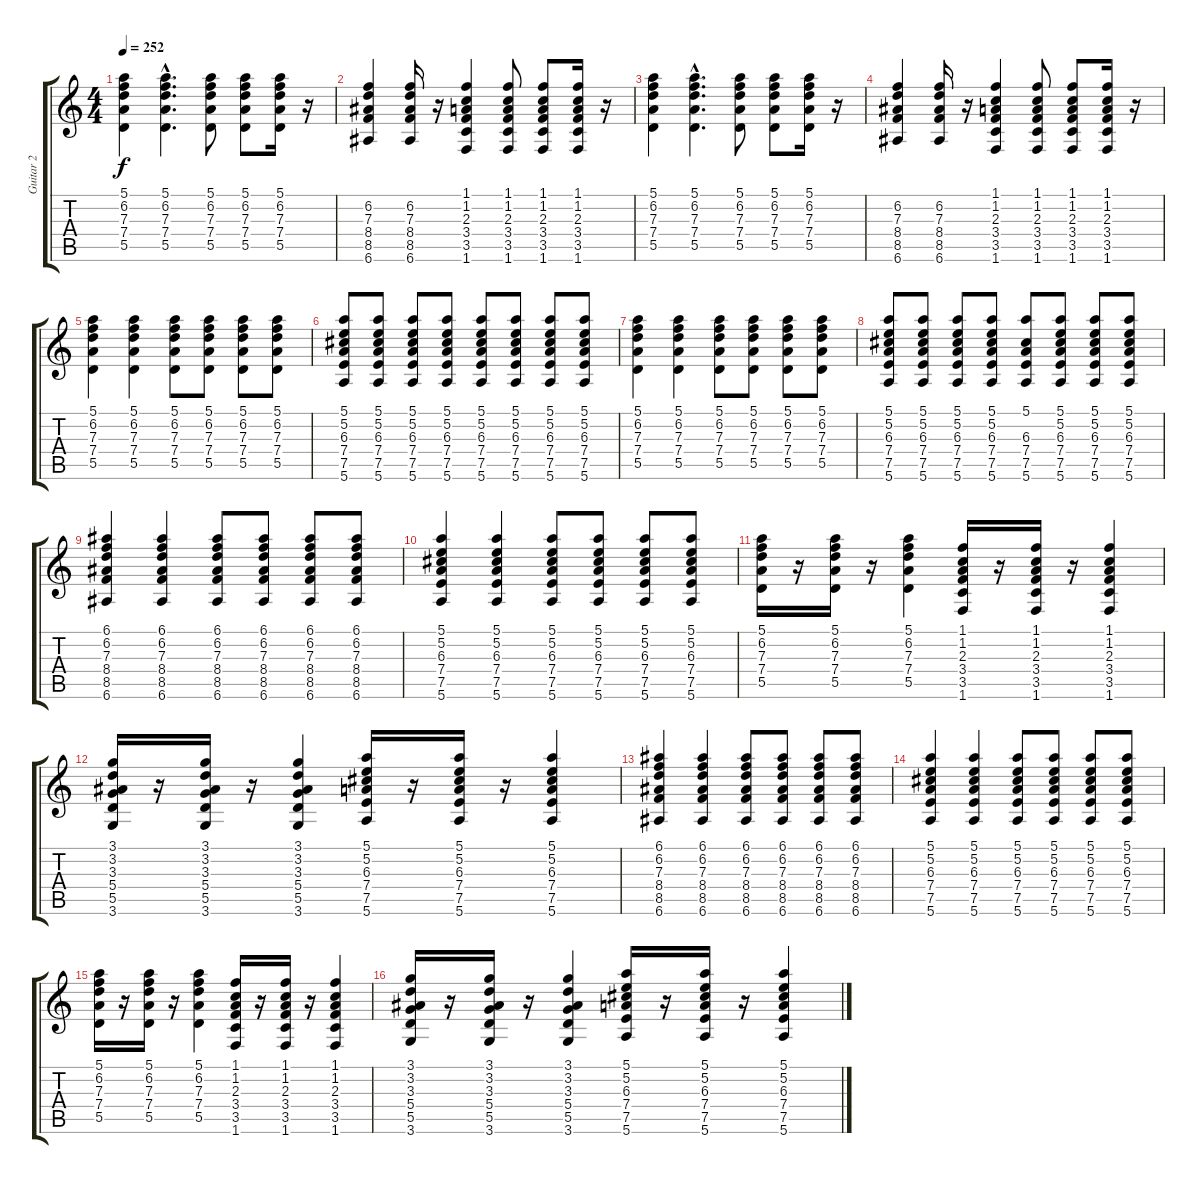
\track ("Guitar 2" "Guitar 2") {instrument distortionguitar}
\staff {score tabs}
\tuning (E4 B3 G3 D3 A2 E2) {hide}
\ts (4 4)
\tempo 252
\clef g2
\ks c
(5.1 6.2 7.3 7.4 5.5).4{dy f} (5.1{hac} 6.2{hac} 7.3{hac} 7.4{hac} 5.5{hac}).4{d} (5.1 6.2 7.3 7.4 5.5).8 (5.1 6.2 7.3 7.4 5.5).8 (5.1 6.2 7.3 7.4 5.5).16 r.16 |
(6.2 7.3 8.4 8.5 6.6).4 (6.2 7.3 8.4 8.5 6.6).16 r.16 (1.1 1.2 2.3 3.4 3.5 1.6).4 (1.1 1.2 2.3 3.4 3.5 1.6).8 (1.1 1.2 2.3 3.4 3.5 1.6).8 (1.1 1.2 2.3 3.4 3.5 1.6).16 r.16 |
(5.1 6.2 7.3 7.4 5.5).4 (5.1{hac} 6.2{hac} 7.3{hac} 7.4{hac} 5.5{hac}).4{d} (5.1 6.2 7.3 7.4 5.5).8 (5.1 6.2 7.3 7.4 5.5).8 (5.1 6.2 7.3 7.4 5.5).16 r.16 |
(6.2 7.3 8.4 8.5 6.6).4 (6.2 7.3 8.4 8.5 6.6).16 r.16 (1.1 1.2 2.3 3.4 3.5 1.6).4 (1.1 1.2 2.3 3.4 3.5 1.6).8 (1.1 1.2 2.3 3.4 3.5 1.6).8 (1.1 1.2 2.3 3.4 3.5 1.6).16 r.16 |
(5.1 6.2 7.3 7.4 5.5).4 (5.1 6.2 7.3 7.4 5.5).4 (5.1 6.2 7.3 7.4 5.5).8 (5.1 6.2 7.3 7.4 5.5).8 (5.1 6.2 7.3 7.4 5.5).8 (5.1 6.2 7.3 7.4 5.5).8 |
(5.1 5.2 6.3 7.4 7.5 5.6).8 (5.1 5.2 6.3 7.4 7.5 5.6).8 (5.1 5.2 6.3 7.4 7.5 5.6).8 (5.1 5.2 6.3 7.4 7.5 5.6).8 (5.1 5.2 6.3 7.4 7.5 5.6).8 (5.1 5.2 6.3 7.4 7.5 5.6).8 (5.1 5.2 6.3 7.4 7.5 5.6).8 (5.1 5.2 6.3 7.4 7.5 5.6).8 |
(5.1 6.2 7.3 7.4 5.5).4 (5.1 6.2 7.3 7.4 5.5).4 (5.1 6.2 7.3 7.4 5.5).8 (5.1 6.2 7.3 7.4 5.5).8 (5.1 6.2 7.3 7.4 5.5).8 (5.1 6.2 7.3 7.4 5.5).8 |
(5.1 5.2 6.3 7.4 7.5 5.6).8 (5.1 5.2 6.3 7.4 7.5 5.6).8 (5.1 5.2 6.3 7.4 7.5 5.6).8 (5.1 5.2 6.3 7.4 7.5 5.6).8 (5.1 6.3 7.4 7.5 5.6).8 (5.1 5.2 6.3 7.4 7.5 5.6).8 (5.1 5.2 6.3 7.4 7.5 5.6).8 (5.1 5.2 6.3 7.4 7.5 5.6).8 |
(6.1 6.2 7.3 8.4 8.5 6.6).4 (6.1 6.2 7.3 8.4 8.5 6.6).4 (6.1 6.2 7.3 8.4 8.5 6.6).8 (6.1 6.2 7.3 8.4 8.5 6.6).8 (6.1 6.2 7.3 8.4 8.5 6.6).8 (6.1 6.2 7.3 8.4 8.5 6.6).8 |
(5.1 5.2 6.3 7.4 7.5 5.6).4 (5.1 5.2 6.3 7.4 7.5 5.6).4 (5.1 5.2 6.3 7.4 7.5 5.6).8 (5.1 5.2 6.3 7.4 7.5 5.6).8 (5.1 5.2 6.3 7.4 7.5 5.6).8 (5.1 5.2 6.3 7.4 7.5 5.6).8 |
(5.1 6.2 7.3 7.4 5.5).16 r.16 (5.1 6.2 7.3 7.4 5.5).16 r.16 (5.1 6.2 7.3 7.4 5.5).4 (1.1 1.2 2.3 3.4 3.5 1.6).16 r.16 (1.1 1.2 2.3 3.4 3.5 1.6).16 r.16 (1.1 1.2 2.3 3.4 3.5 1.6).4 |
(3.1 3.2 3.3 5.4 5.5 3.6).16 r.16 (3.1 3.2 3.3 5.4 5.5 3.6).16 r.16 (3.1 3.2 3.3 5.4 5.5 3.6).4 (5.1 5.2 6.3 7.4 7.5 5.6).16 r.16 (5.1 5.2 6.3 7.4 7.5 5.6).16 r.16 (5.1 5.2 6.3 7.4 7.5 5.6).4 |
(6.1 6.2 7.3 8.4 8.5 6.6).4 (6.1 6.2 7.3 8.4 8.5 6.6).4 (6.1 6.2 7.3 8.4 8.5 6.6).8 (6.1 6.2 7.3 8.4 8.5 6.6).8 (6.1 6.2 7.3 8.4 8.5 6.6).8 (6.1 6.2 7.3 8.4 8.5 6.6).8 |
(5.1 5.2 6.3 7.4 7.5 5.6).4 (5.1 5.2 6.3 7.4 7.5 5.6).4 (5.1 5.2 6.3 7.4 7.5 5.6).8 (5.1 5.2 6.3 7.4 7.5 5.6).8 (5.1 5.2 6.3 7.4 7.5 5.6).8 (5.1 5.2 6.3 7.4 7.5 5.6).8 |
(5.1 6.2 7.3 7.4 5.5).16 r.16 (5.1 6.2 7.3 7.4 5.5).16 r.16 (5.1 6.2 7.3 7.4 5.5).4 (1.1 1.2 2.3 3.4 3.5 1.6).16 r.16 (1.1 1.2 2.3 3.4 3.5 1.6).16 r.16 (1.1 1.2 2.3 3.4 3.5 1.6).4 |
(3.1 3.2 3.3 5.4 5.5 3.6).16 r.16 (3.1 3.2 3.3 5.4 5.5 3.6).16 r.16 (3.1 3.2 3.3 5.4 5.5 3.6).4 (5.1 5.2 6.3 7.4 7.5 5.6).16 r.16 (5.1 5.2 6.3 7.4 7.5 5.6).16 r.16 (5.1 5.2 6.3 7.4 7.5 5.6).4
